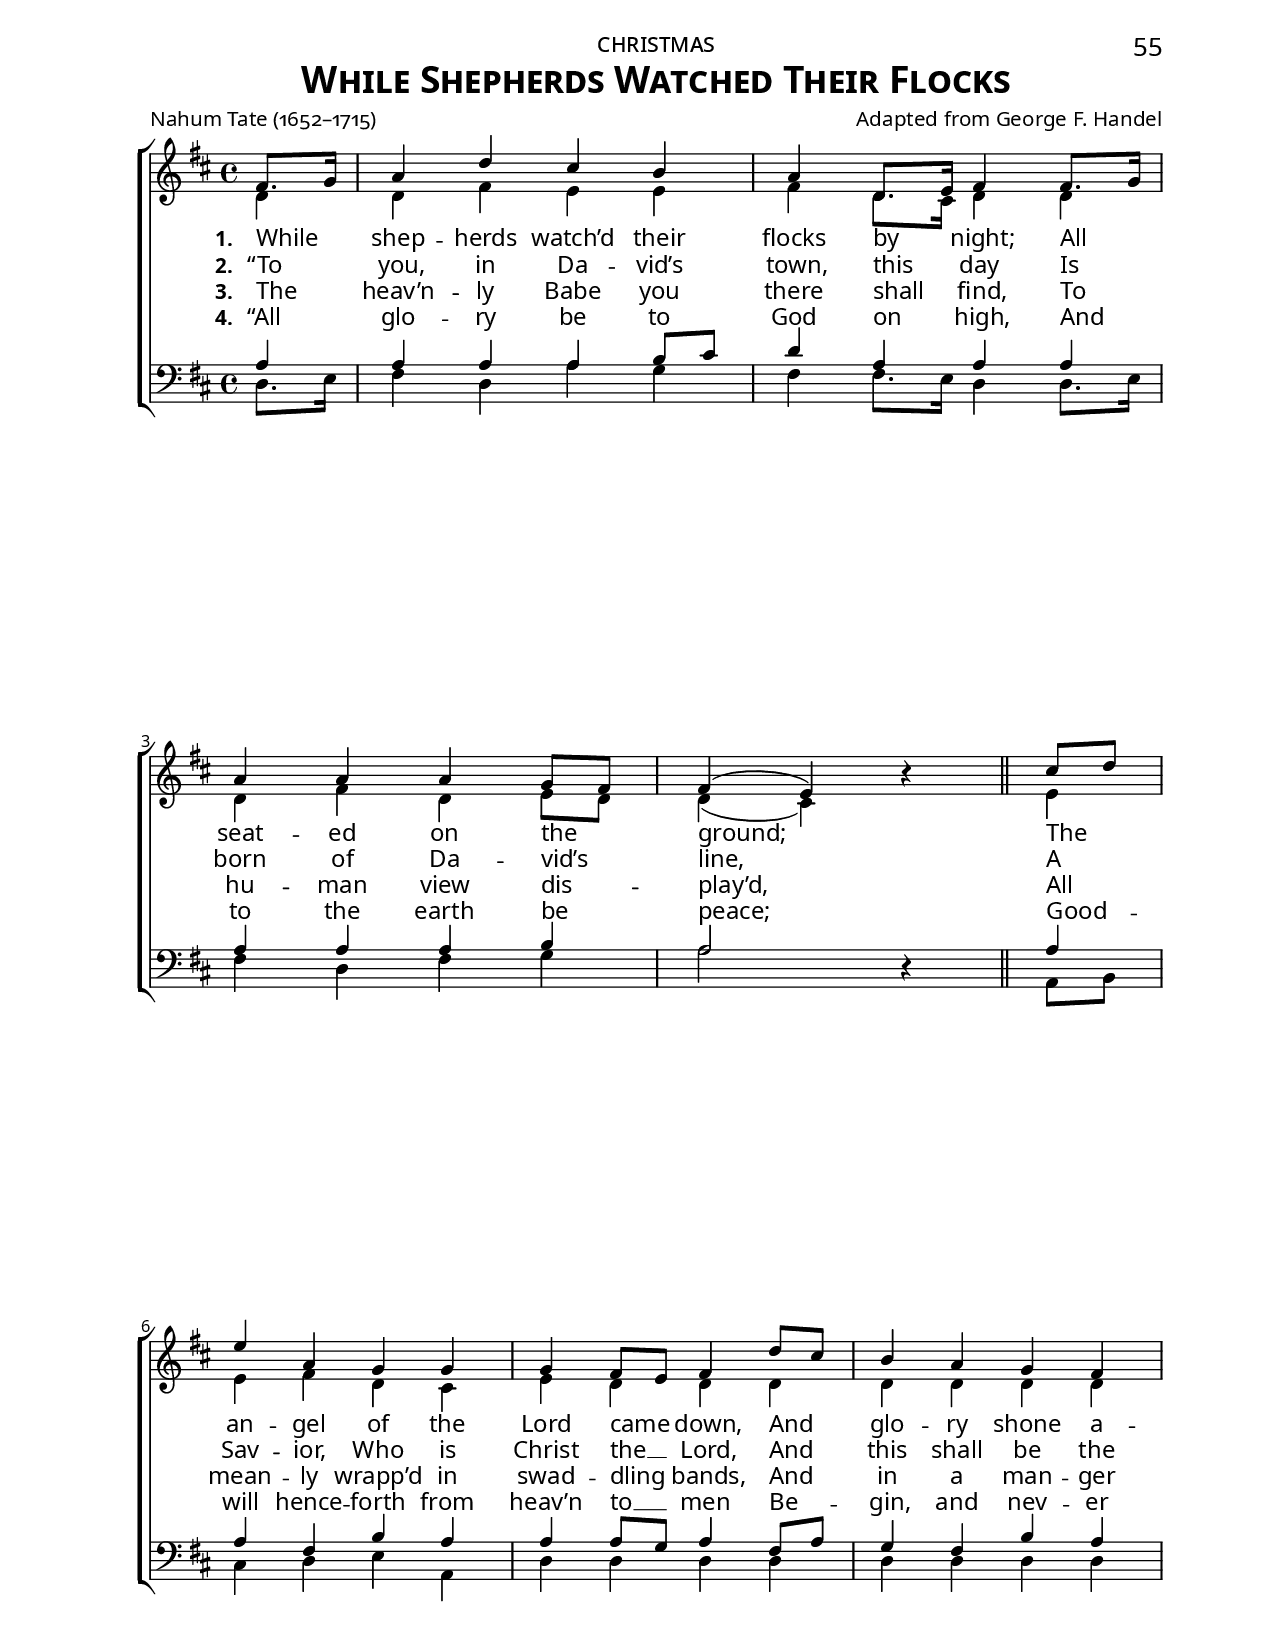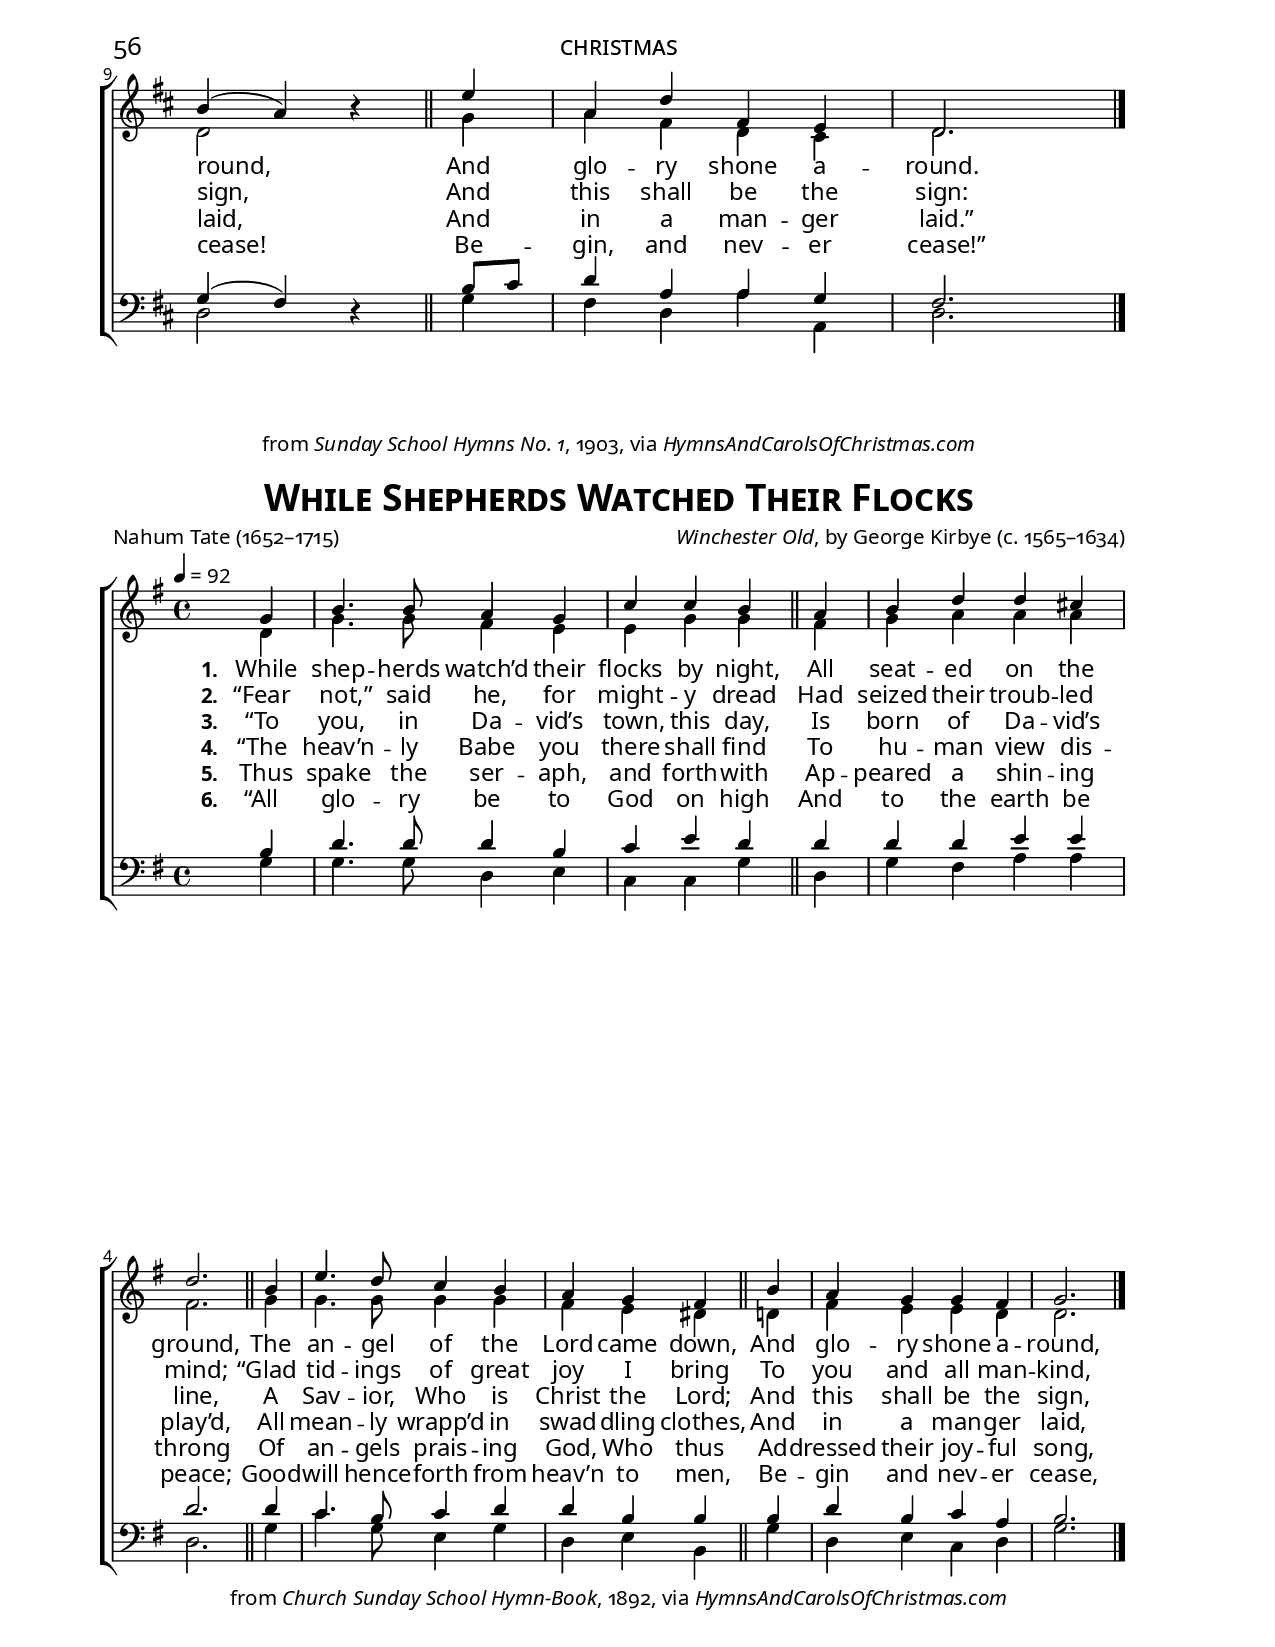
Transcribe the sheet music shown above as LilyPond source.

\version "2.14.2"
\include "util.ly"
\paper {
  print-all-headers = ##t
  paper-height = 11\in
  paper-width = 8.5\in
  indent = 0\in
  %system-system-spacing = #'((basic-distance . 10) (padding . 0))
  system-system-spacing =
    #'((basic-distance . 35)
       (minimum-distance . 0)
       (padding . -2)
       (stretchability . 200))
  markup-system-spacing =
    #'((basic-distance . 0)
       (minimum-distance . 0)
       (padding . 0.5)
       (stretchability . 0))
  system-markup-spacing =
    #'((basic-distance . 0)
       (minimum-distance . 0)
       (padding . 0.5)
       (stretchability . 0))
  
  ragged-last-bottom = ##f
  ragged-bottom = ##f
  two-sided = ##t
  inner-margin = 1\in
  outer-margin = 0.75\in
  top-margin = 0.26\in
  bottom-margin = 0.25\in
  first-page-number = #055
  print-first-page-number = ##t
  headerLine = \markup{\override #'(font-name . "Garamond Premier Pro") \smallCapsOldStyle"christmas"}
  oddHeaderMarkup = \markup\fill-line{
     \override #'(font-name . "Garamond Premier Pro")\abs-fontsize #12.5
     \combine 
        \fill-line{"" \on-the-fly #print-page-number-check-first
        \oldStylePageNum""
        }
        \fill-line{\headerLine}
  }
  evenHeaderMarkup = \markup {
     \override #'(font-name . "Garamond Premier Pro")\abs-fontsize #12.5
     \combine
        \on-the-fly #print-page-number-check-first
        \oldStylePageNum""
        \fill-line{\headerLine}
  }
}
#(set-global-staff-size 18) \paper{ #(define fonts (make-pango-font-tree "Garamond Premier Pro" "Garamond Premier Pro" "Garamond Premier Pro" (/ 18 20))) }
global = {
  \key d \major
  \time 4/4
  \autoBeamOff
  \override DynamicLineSpanner #'staff-padding = #0.0
  \override DynamicLineSpanner #'Y-extent = #'(-1 . 1)
}

sopMusic = \relative c' {
  \partial 4 fis8.[ g16] |
  a4 d cis b |
  a d,8.[ e16] fis4 fis8.[ g16] |
  a4 a a g8[ fis] |
  
  \partial 4*3 fis4( e) b'\rest \bar "||"
  \partial 4 cis8[ d] | \break
  e4 a, \bar"" g g |
  g fis8[ e] fis4 d'8[ cis] |
  
  b4 a g fis |
  \partial 4*3 b( a) b\rest \bar "||"
  \partial 4 e |
  a, d fis, e |
  \partial 4*3 d2. \bar "|."
}
sopWords = \lyricmode {
  
}

altoMusic = \relative c' {
  d4 |
  d4 fis e e |
  fis d8.[ cis16] d4 d |
  d fis d e8[ d] |
  
  d4( cis) s |
  e |
  e fis d cis |
  e d d d |
  
  d d d d |
  d2 s4 |
  g |
  a fis d4 cis |
  d2. \bar "|."
}
altoWords = \lyricmode {
  \dropLyricsXI
  \set stanza = #"1. "
  While shep -- herds watch’d their flocks by night;
    All seat -- ed on the ground;
  The an -- gel of the Lord came down,
    And glo -- ry shone a -- round,
    And glo -- ry shone a -- round.
}
altoWordsII = \lyricmode {
  \dropLyricsXI
  \set stanza = #"2. "
  “To you, in Da -- vid’s town, this day
    Is born of Da -- vid’s line,
  A Sav -- ior, Who is Christ the __ Lord,
    And this shall be the sign,
    And this shall be the sign:
}
altoWordsIII = \lyricmode {
  \dropLyricsXI
  \set stanza = #"3. "
  The heav’n -- ly Babe you there shall find,
    To hu -- man view dis -- play’d,
  All mean -- ly wrapp’d in swad -- dling bands,
    And in a man -- ger laid,
    And in a man -- ger laid.”
}
altoWordsIV = \lyricmode {
  \dropLyricsXI
  \set stanza = #"4. "
  “All glo -- ry be to God on high,
    And to the earth be peace;
  Good -- will hence -- forth from heav’n to __ men
    Be -- gin, and nev -- er cease!
    Be -- gin, and nev -- er cease!”
}

tenorMusic = \relative c' {
  a4 |
  a a a b8[ cis] |
  d4 a a a |
  a a a b |
  
  a2 s4 |
  a |
  a fis b a |
  a a8[ g] a4 fis8[ a] |
  
  g4 fis b a |
  g( fis) s |
  b8[ cis] |
  d4 a a g |
  fis2. \bar "|."
}
tenorWords = \lyricmode {

}

bassMusic = \relative c {
  d8.[ e16] |
  fis4 d a' g |
  fis fis8.[ e16] d4 d8.[ e16] |
  fis4 d fis g |
  
  a2 d,4\rest |
  a8[ b] |
  cis4 d e a, |
  d d d d |
  
  d d d d |
  d2 d4\rest |
  g4 |
  fis d a'4 a, |
  d2. \bar "|."
}
bassWords = \lyricmode {

}

\score {
  <<
   \new ChoirStaff <<
%    \new Lyrics = sopranos \with { \override VerticalAxisGroup #'nonstaff-relatedstaff-spacing = #'((basic-distance . 1)) }
    \new Staff = women <<
      \new Voice = "sopranos" { \voiceOne << \global \sopMusic >> }
      \new Voice = "altos" { \voiceTwo << \global \altoMusic >> }
    >>
    \new Lyrics \with { alignAboveContext = #"women" \override VerticalAxisGroup #'nonstaff-relatedstaff-spacing = #'((basic-distance . 1))} \lyricsto "sopranos" \sopWords
    \new Lyrics = "altosIV"  \with { alignBelowContext = #"women" } \lyricsto "sopranos" \altoWordsIV
    \new Lyrics = "altosIII"  \with { alignBelowContext = #"women" } \lyricsto "sopranos" \altoWordsIII
    \new Lyrics = "altosII"  \with { alignBelowContext = #"women" } \lyricsto "sopranos" \altoWordsII
    \new Lyrics = "altos"  \with { alignBelowContext = #"women" \override VerticalAxisGroup #'nonstaff-relatedstaff-spacing = #'((padding . -0.9)) } \lyricsto "sopranos" \altoWords
   \new Staff = men <<
      \clef bass
      \new Voice = "tenors" { \voiceOne << \global \tenorMusic >> }
      \new Voice = "basses" { \voiceTwo << \global \bassMusic >> }
    >>
    \new Lyrics \with { alignAboveContext = #"men" \override VerticalAxisGroup #'nonstaff-relatedstaff-spacing = #'((basic-distance . 1)) } \lyricsto "tenors" \tenorWords
    \new Lyrics \with { alignBelowContext = #"men" \override VerticalAxisGroup #'nonstaff-relatedstaff-spacing = #'((basic-distance . 1)) } \lyricsto "basses" \bassWords
  >>
%    \new PianoStaff << \new Staff { \new Voice { \pianoRH } } \new Staff { \clef "bass" \pianoLH } >>
  >>
  \layout {
  \context {
    \Lyrics
    \override LyricText #'font-size = #1.3
  }
    %#(layout-set-staff-size 14.6)
    #(define fonts (make-pango-font-tree "Garamond Premier Pro" "Garamond Premier Pro" "Garamond Premier Pro" (/ 18 20)))
    \context {
      \Score
      \override SpacingSpanner #'base-shortest-duration = #(ly:make-moment 1 4)
      \override SpacingSpanner #'common-shortest-duration = #(ly:make-moment 1 4)
    }
    \context {
      % Remove all empty staves
      % \Staff \RemoveEmptyStaves \override VerticalAxisGroup #'remove-first = ##t
    }
%6.14g \context { \Lyrics \override LyricText #'font-size = #0.6 }
%{IF_LESSER
\context {
  \Lyrics
  \override LyricText #'font-size = #1.1
}
%}%END_IF_LESSER
    \context {
      \Lyrics
      \override LyricText #'X-offset = #center-on-word
    }
  }
  \header {
    title = \markup{\override #'(font-name . "Garamond Premier Pro Semibold"){ \abs-fontsize #18 \smallCapsOldStyle"While Shepherds Watched Their Flocks"}}
    poet = \markup\oldStyleNum"Nahum Tate (1652–1715)"
    composer = \markup\oldStyleNum"Adapted from George F. Handel"
  }
}
\markup \fill-line \center-align { \concat { "from " \italic\oldStyleNum "Sunday School Hymns No. 1" \oldStyleNum", 1903, via " \italic"HymnsAndCarolsOfChristmas.com"}}
\markup\vspace#0.5














\header {
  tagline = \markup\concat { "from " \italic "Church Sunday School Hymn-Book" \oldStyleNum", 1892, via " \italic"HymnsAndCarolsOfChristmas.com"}
}
global = {
  \key g \major
  \time 4/4
  \autoBeamOff
  \override DynamicLineSpanner #'staff-padding = #0.0
  \override DynamicLineSpanner #'Y-extent = #'(-1 . 1)
}

sopMusic = \relative c' {
  \tempo 4 = 92
  \partial 4 g'4 |
  b4. b8 a4 g |
  c c b \bar"||"
  a |
  b d d cis |
  d2. \bar "||"
  
  b4 e4. d8 c4 b |
  a g fis \bar"||"
  b |
  a g g fis |
  g2. \bar"|."
}
sopWords = \lyricmode {
  
}

altoMusic = \relative c' {
  d4 |
  g4. g8 fis4 e |
  e g g |
  fis |
  g a a a |
  fis2. |
  
  g4 |
  g4. g8 g4 g |
  fis e dis |
  d |
  fis e e d |
  d2. \bar "|."
}
altoWords = \lyricmode {
  \dropLyricsXI
  \set stanza = #"1. "
  While shep -- herds watch’d their flocks by night,
    All seat -- ed on the ground,
  The an -- gel of the Lord came down,
    And glo -- ry shone a -- round,
    And glo -- ry shone a -- round.
}
altoWordsII = \lyricmode {
  \dropLyricsXI
  \set stanza = #"2. "
  “Fear not,” said he, for might -- y dread
    Had seized their troub -- led mind;
  “Glad tid -- ings of great joy I bring
    To you and all man -- kind,
    To you and all man -- kind.
}
altoWordsIII = \lyricmode {
  \dropLyricsXI
  \set stanza = #"3. "
  “To you, in Da -- vid’s town, this day,
    Is born of Da -- vid’s line,
  A Sav -- ior, Who is Christ the Lord;
    And this shall be the sign,
    And this shall be the sign:
}
altoWordsIV = \lyricmode {
  \dropLyricsXI
  \set stanza = #"4. "
  “The heav’n -- ly Babe you there shall find
    To hu -- man view dis -- play’d,
  All mean -- ly wrapp’d in swad -- dling clothes,
    And in a man -- ger laid,
    And in a man -- ger laid.”
}

altoWordsV = \lyricmode {
  \dropLyricsXI
  \set stanza = #"5. "
  Thus spake the ser -- aph, and forth -- with
    Ap -- peared a shin -- ing throng
  Of an -- gels prais -- ing God, Who thus
    Ad -- dressed their joy -- ful song,
    Ad -- dressed their joy -- ful song:
}

altoWordsVI = \lyricmode {
  \dropLyricsXI
  \set stanza = #"6. "
  “All glo -- ry be to God on high
    And to the earth be peace;
  Good -- will hence -- forth from heav’n to men,
    Be -- gin and nev -- er cease,
    Be -- gin and nev -- er cease.”
}

tenorMusic = \relative c' {
  b4 |
  d4. d8 d4 |
  b |
  c e d |
  d |
  d d e e |
  d2. |
  
  d4 |
  c4. b8 c4 d |
  d b b |
  b |
  d b c a |
  b2. \bar "|."
}
tenorWords = \lyricmode {

}

bassMusic = \relative c {
  g'4 |
  g4. g8 d4 e |
  c c g' |
  d |
  g fis a a |
  d,2. |
  
  g4 |
  c4. g8 e4 g |
  d e b |
  g' |
  d e c d |
  g2. \bar "|."
}
bassWords = \lyricmode {

}

\score {
  <<
   \new ChoirStaff <<
%    \new Lyrics = sopranos \with { \override VerticalAxisGroup #'nonstaff-relatedstaff-spacing = #'((basic-distance . 1)) }
    \new Staff = women <<
      \new Voice = "sopranos" { \voiceOne << \global \sopMusic >> }
      \new Voice = "altos" { \voiceTwo << \global \altoMusic >> }
    >>
    \new Lyrics \with { alignAboveContext = #"women" \override VerticalAxisGroup #'nonstaff-relatedstaff-spacing = #'((basic-distance . 1))} \lyricsto "sopranos" \sopWords
    \new Lyrics = "altosVI"  \with { alignBelowContext = #"women" } \lyricsto "sopranos" \altoWordsVI
    \new Lyrics = "altosV"  \with { alignBelowContext = #"women" } \lyricsto "sopranos" \altoWordsV
    \new Lyrics = "altosIV"  \with { alignBelowContext = #"women" } \lyricsto "sopranos" \altoWordsIV
    \new Lyrics = "altosIII"  \with { alignBelowContext = #"women" } \lyricsto "sopranos" \altoWordsIII
    \new Lyrics = "altosII"  \with { alignBelowContext = #"women" } \lyricsto "sopranos" \altoWordsII
    \new Lyrics = "altos"  \with { alignBelowContext = #"women" \override VerticalAxisGroup #'nonstaff-relatedstaff-spacing = #'((padding . -0.9)) } \lyricsto "sopranos" \altoWords
   \new Staff = men <<
      \clef bass
      \new Voice = "tenors" { \voiceOne << \global \tenorMusic >> }
      \new Voice = "basses" { \voiceTwo << \global \bassMusic >> }
    >>
    \new Lyrics \with { alignAboveContext = #"men" \override VerticalAxisGroup #'nonstaff-relatedstaff-spacing = #'((basic-distance . 1)) } \lyricsto "tenors" \tenorWords
    \new Lyrics \with { alignBelowContext = #"men" \override VerticalAxisGroup #'nonstaff-relatedstaff-spacing = #'((basic-distance . 1)) } \lyricsto "basses" \bassWords
  >>
%    \new PianoStaff << \new Staff { \new Voice { \pianoRH } } \new Staff { \clef "bass" \pianoLH } >>
  >>
  \layout {
  \context {
    \Lyrics
    \override LyricText #'font-size = #1.3
  }
    %#(layout-set-staff-size 15)
    #(define fonts (make-pango-font-tree "Garamond Premier Pro" "Garamond Premier Pro" "Garamond Premier Pro" (/ 18 20)))
    \context {
      \Score
      %\override SpacingSpanner #'base-shortest-duration = #(ly:make-moment 1 8)
      %\override SpacingSpanner #'common-shortest-duration = #(ly:make-moment 1 4)
    }
    \context {
      % Remove all empty staves
      % \Staff \RemoveEmptyStaves \override VerticalAxisGroup #'remove-first = ##t
    }
    \context {
      \Lyrics
      \override LyricText #'X-offset = #center-on-word
    }
  }
  \header {
    title = \markup{\override #'(font-name . "Garamond Premier Pro Semibold"){ \abs-fontsize #18 \smallCapsOldStyle"While Shepherds Watched Their Flocks"}}
    poet = \markup\oldStyleNum"Nahum Tate (1652–1715)"
    composer = \markup\concat{\italic"Winchester Old" \oldStyleNum", by George Kirbye (c. 1565–1634)"}
  }
}

